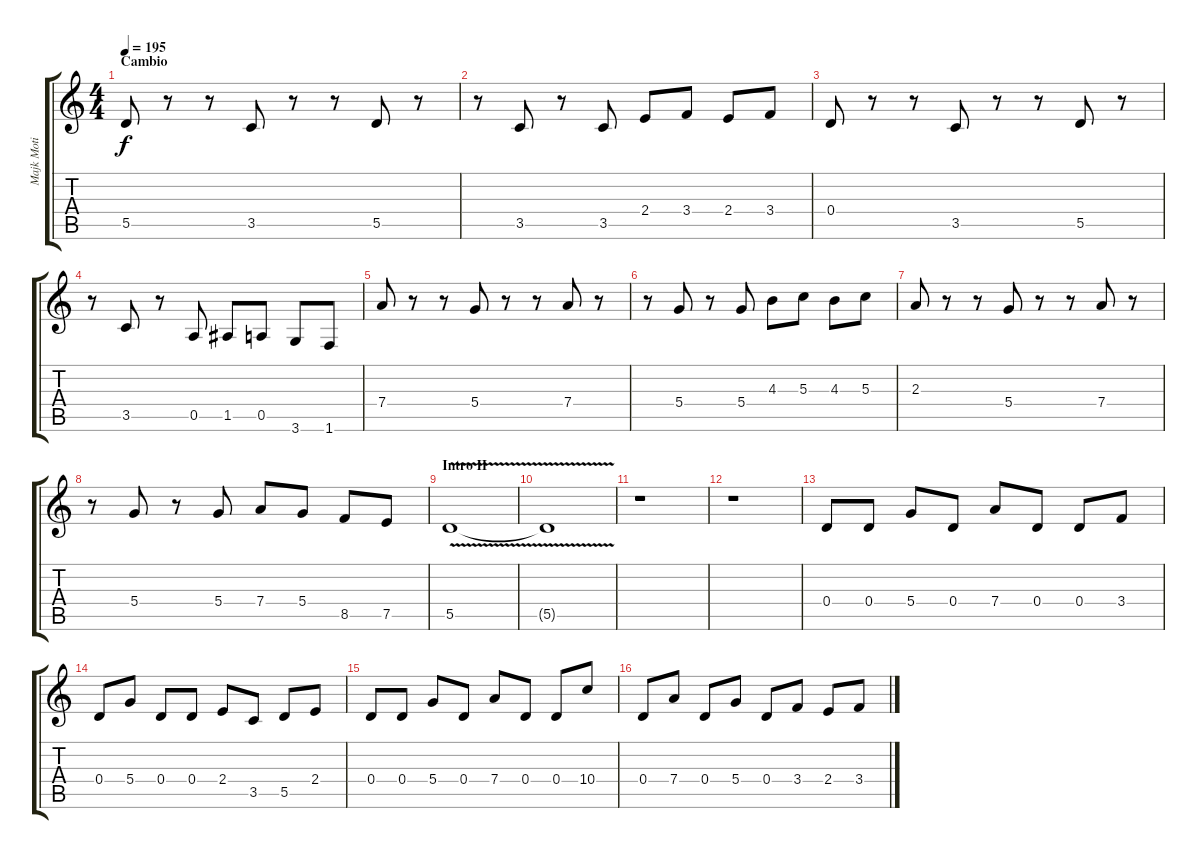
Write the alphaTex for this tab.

\track ("Majk Moti (Ritmo)" "Majk Moti ") {instrument distortionguitar}
\staff {score tabs}
\tuning (E4 B3 G3 D3 A2 E2) {hide}
\ts (4 4)
\section ("" "Cambio")
\tempo 195
\clef g2
\ks c
5.5.8{dy f} r.8 r.8 3.5.8 r.8 r.8 5.5.8 r.8 |
r.8 3.5.8 r.8 3.5.8 2.4.8 3.4.8 2.4.8 3.4.8 |
0.4.8 r.8 r.8 3.5.8 r.8 r.8 5.5.8 r.8 |
r.8 3.5.8 r.8 0.5.8 1.5.8 0.5.8 3.6.8 1.6.8 |
7.4.8 r.8 r.8 5.4.8 r.8 r.8 7.4.8 r.8 |
r.8 5.4.8 r.8 5.4.8 4.3.8 5.3.8 4.3.8 5.3.8 |
2.3.8 r.8 r.8 5.4.8 r.8 r.8 7.4.8 r.8 |
r.8 5.4.8 r.8 5.4.8 7.4.8 5.4.8 8.5.8 7.5.8 |
\section ("" "Intro II")
5.5{v}.1 |
5.5{t}.1 |
r.1 |
r.1 |
0.4.8 0.4.8 5.4.8 0.4.8 7.4.8 0.4.8 0.4.8 3.4.8 |
0.4.8 5.4.8 0.4.8 0.4.8 2.4.8 3.5.8 5.5.8 2.4.8 |
0.4.8 0.4.8 5.4.8 0.4.8 7.4.8 0.4.8 0.4.8 10.4.8 |
0.4.8 7.4.8 0.4.8 5.4.8 0.4.8 3.4.8 2.4.8 3.4.8
